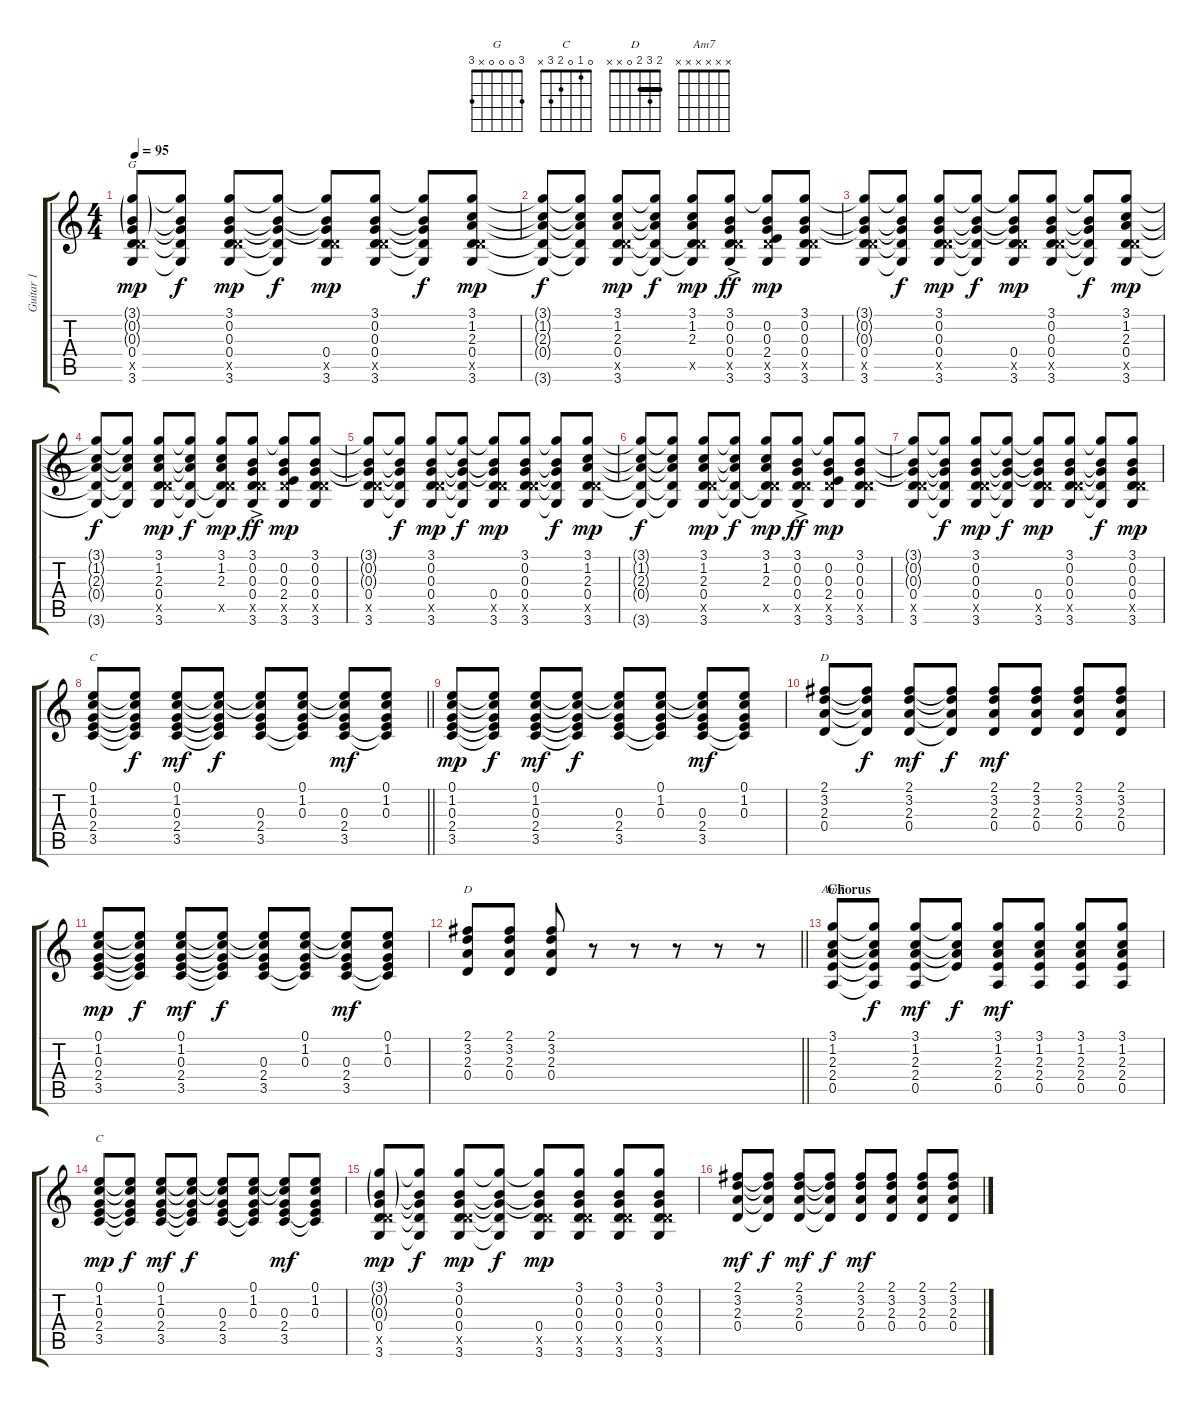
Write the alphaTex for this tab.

\track ("Guitar 1" "Guitar 1") {instrument electricguitarclean}
\staff {score tabs}
\tuning (E4 B3 G3 D3 A2 E2) {hide}
\chord ("G" 3 0 0 0 x 3)
\chord ("C" x x x x x x)
\chord ("D" x x x x x x)
\chord ("D" 2 3 2 0 x x) {barre 2}
\chord ("Am7" x x x x x x)
\chord ("C" 0 1 0 2 3 x)
\ts (4 4)
\tempo 95
\clef g2
\ks c
(3.1{g} 0.2{g} 0.3{g} 0.4 5.5{x} 3.6).8{ch "G" dy mp} (3.1{t} 0.2{t} 0.3{t} 0.4{t} 3.6{t}).8{dy f} (3.1 0.2 0.3 0.4 5.5{x} 3.6).8{dy mp} (3.1{t} 0.2{t} 0.3{t} 0.4{t} 3.6{t}).8{dy f} (3.1{t} 0.2{t} 0.3{t} 0.4 5.5{x} 3.6).8{dy mp} (3.1 0.2 0.3 0.4 5.5{x} 3.6).8 (3.1{t} 0.2{t} 0.3{t} 0.4{t} 3.6{t}).8{dy f} (3.1 1.2 2.3 0.4 5.5{x} 3.6).8{dy mp} |
(3.1{t} 1.2{t} 2.3{t} 0.4{t} 3.6{t}).8{dy f} (3.1{t} 1.2{t} 2.3{t} 0.4{t} 3.6{t}).8 (3.1 1.2 2.3 0.4 5.5{x} 3.6).8{dy mp} (3.1{t} 1.2{t} 2.3{t} 0.4{t} 3.6{t}).8{dy f} (3.1 1.2 2.3 0.4{t} 5.5{x} 3.6{t}).8{dy mp} (3.1 0.2 0.3 0.4{ac} 5.5{x} 3.6).8{dy ff} (3.1{t} 0.2 0.3 2.4 5.5{x} 3.6).8{dy mp} (3.1 0.2 0.3 0.4 5.5{x} 3.6).8 |
(3.1{t} 0.2{t} 0.3{t} 0.4 5.5{x} 3.6).8 (3.1{t} 0.2{t} 0.3{t} 0.4{t} 3.6{t}).8{dy f} (3.1 0.2 0.3 0.4 5.5{x} 3.6).8{dy mp} (3.1{t} 0.2{t} 0.3{t} 0.4{t} 3.6{t}).8{dy f} (3.1{t} 0.2{t} 0.3{t} 0.4 5.5{x} 3.6).8{dy mp} (3.1 0.2 0.3 0.4 5.5{x} 3.6).8 (3.1{t} 0.2{t} 0.3{t} 0.4{t} 3.6{t}).8{dy f} (3.1 1.2 2.3 0.4 5.5{x} 3.6).8{dy mp} |
(3.1{t} 1.2{t} 2.3{t} 0.4{t} 3.6{t}).8{dy f} (3.1{t} 1.2{t} 2.3{t} 0.4{t} 3.6{t}).8 (3.1 1.2 2.3 0.4 5.5{x} 3.6).8{dy mp} (3.1{t} 1.2{t} 2.3{t} 0.4{t} 3.6{t}).8{dy f} (3.1 1.2 2.3 0.4{t} 5.5{x} 3.6{t}).8{dy mp} (3.1 0.2 0.3 0.4{ac} 5.5{x} 3.6).8{dy ff} (3.1{t} 0.2 0.3 2.4 5.5{x} 3.6).8{dy mp} (3.1 0.2 0.3 0.4 5.5{x} 3.6).8 |
(3.1{t} 0.2{t} 0.3{t} 0.4 5.5{x} 3.6).8 (3.1{t} 0.2{t} 0.3{t} 0.4{t} 3.6{t}).8{dy f} (3.1 0.2 0.3 0.4 5.5{x} 3.6).8{dy mp} (3.1{t} 0.2{t} 0.3{t} 0.4{t} 3.6{t}).8{dy f} (3.1{t} 0.2{t} 0.3{t} 0.4 5.5{x} 3.6).8{dy mp} (3.1 0.2 0.3 0.4 5.5{x} 3.6).8 (3.1{t} 0.2{t} 0.3{t} 0.4{t} 3.6{t}).8{dy f} (3.1 1.2 2.3 0.4 5.5{x} 3.6).8{dy mp} |
(3.1{t} 1.2{t} 2.3{t} 0.4{t} 3.6{t}).8{dy f} (3.1{t} 1.2{t} 2.3{t} 0.4{t} 3.6{t}).8 (3.1 1.2 2.3 0.4 5.5{x} 3.6).8{dy mp} (3.1{t} 1.2{t} 2.3{t} 0.4{t} 3.6{t}).8{dy f} (3.1 1.2 2.3 0.4{t} 5.5{x} 3.6{t}).8{dy mp} (3.1 0.2 0.3 0.4{ac} 5.5{x} 3.6).8{dy ff} (3.1{t} 0.2 0.3 2.4 5.5{x} 3.6).8{dy mp} (3.1 0.2 0.3 0.4 5.5{x} 3.6).8 |
(3.1{t} 0.2{t} 0.3{t} 0.4 5.5{x} 3.6).8 (3.1{t} 0.2{t} 0.3{t} 0.4{t} 3.6{t}).8{dy f} (3.1 0.2 0.3 0.4 5.5{x} 3.6).8{dy mp} (3.1{t} 0.2{t} 0.3{t} 0.4{t} 3.6{t}).8{dy f} (3.1{t} 0.2{t} 0.3{t} 0.4 5.5{x} 3.6).8{dy mp} (3.1 0.2 0.3 0.4 5.5{x} 3.6).8 (3.1{t} 0.2{t} 0.3{t} 0.4{t} 3.6{t}).8{dy f} (3.1 0.2 0.3 0.4 5.5{x} 3.6).8{dy mp} |
\barLineRight lightlight
(0.1 1.2 0.3 2.4 3.5).8{ch "C"} (0.1{t} 1.2{t} 0.3{t} 2.4{t} 3.5{t}).8{dy f} (0.1 1.2 0.3 2.4 3.5).8{dy mf} (0.1{t} 1.2{t} 0.3{t} 2.4{t} 3.5{t}).8{dy f} (0.1{t} 1.2{t} 0.3 2.4 3.5).8 (0.1 1.2 0.3 2.4{t} 3.5{t}).8 (0.1{t} 1.2{t} 0.3 2.4 3.5).8{dy mf} (0.1 1.2 0.3 2.4{t} 3.5{t}).8 |
(0.1 1.2 0.3 2.4 3.5).8{dy mp} (0.1{t} 1.2{t} 0.3{t} 2.4{t} 3.5{t}).8{dy f} (0.1 1.2 0.3 2.4 3.5).8{dy mf} (0.1{t} 1.2{t} 0.3{t} 2.4{t} 3.5{t}).8{dy f} (0.1{t} 1.2{t} 0.3 2.4 3.5).8 (0.1 1.2 0.3 2.4{t} 3.5{t}).8 (0.1{t} 1.2{t} 0.3 2.4 3.5).8{dy mf} (0.1 1.2 0.3 2.4{t} 3.5{t}).8 |
(2.1 3.2 2.3 0.4).8{ch "D"} (2.1{t} 3.2{t} 2.3{t} 0.4{t}).8{dy f} (2.1 3.2 2.3 0.4).8{dy mf} (2.1{t} 3.2{t} 2.3{t} 0.4{t}).8{dy f} (2.1 3.2 2.3 0.4).8{dy mf} (2.1 3.2 2.3 0.4).8 (2.1 3.2 2.3 0.4).8 (2.1 3.2 2.3 0.4).8 |
(0.1 1.2 0.3 2.4 3.5).8{dy mp} (0.1{t} 1.2{t} 0.3{t} 2.4{t} 3.5{t}).8{dy f} (0.1 1.2 0.3 2.4 3.5).8{dy mf} (0.1{t} 1.2{t} 0.3{t} 2.4{t} 3.5{t}).8{dy f} (0.1{t} 1.2{t} 0.3 2.4 3.5).8 (0.1 1.2 0.3 2.4{t} 3.5{t}).8 (0.1{t} 1.2{t} 0.3 2.4 3.5).8{dy mf} (0.1 1.2 0.3 2.4{t} 3.5{t}).8 |
\barLineRight lightlight
(2.1 3.2 2.3 0.4).8{ch "D"} (2.1 3.2 2.3 0.4).8 (2.1 3.2 2.3 0.4).8 r.8 r.8 r.8 r.8 r.8 |
\section ("" "Chorus")
(3.1 1.2 2.3 2.4 0.5).8{ch "Am7"} (3.1{t} 1.2{t} 2.3{t} 2.4{t} 0.5{t}).8{dy f} (3.1 1.2 2.3 2.4 0.5).8{dy mf} (3.1{t} 1.2{t} 2.3{t} 2.4{t}).8{dy f} (3.1 1.2 2.3 2.4 0.5).8{dy mf} (3.1 1.2 2.3 2.4 0.5).8 (3.1 1.2 2.3 2.4 0.5).8 (3.1 1.2 2.3 2.4 0.5).8 |
(0.1 1.2 0.3 2.4 3.5).8{ch "C" dy mp} (0.1{t} 1.2{t} 0.3{t} 2.4{t} 3.5{t}).8{dy f} (0.1 1.2 0.3 2.4 3.5).8{dy mf} (0.1{t} 1.2{t} 0.3{t} 2.4{t} 3.5{t}).8{dy f} (0.1{t} 1.2{t} 0.3 2.4 3.5).8 (0.1 1.2 0.3 2.4{t} 3.5{t}).8 (0.1{t} 1.2{t} 0.3 2.4 3.5).8{dy mf} (0.1 1.2 0.3 2.4{t} 3.5{t}).8 |
(3.1{g} 0.2{g} 0.3{g} 0.4 5.5{x} 3.6).8{dy mp} (3.1{t} 0.2{t} 0.3{t} 0.4{t} 3.6{t}).8{dy f} (3.1 0.2 0.3 0.4 5.5{x} 3.6).8{dy mp} (3.1{t} 0.2{t} 0.3{t} 0.4{t} 3.6{t}).8{dy f} (3.1{t} 0.2{t} 0.3{t} 0.4 5.5{x} 3.6).8{dy mp} (3.1 0.2 0.3 0.4 5.5{x} 3.6).8 (3.1 0.2 0.3 0.4 5.5{x} 3.6).8 (3.1 0.2 0.3 0.4 5.5{x} 3.6).8 |
(2.1 3.2 2.3 0.4).8{dy mf} (2.1{t} 3.2{t} 2.3{t} 0.4{t}).8{dy f} (2.1 3.2 2.3 0.4).8{dy mf} (2.1{t} 3.2{t} 2.3{t} 0.4{t}).8{dy f} (2.1 3.2 2.3 0.4).8{dy mf} (2.1 3.2 2.3 0.4).8 (2.1 3.2 2.3 0.4).8 (2.1 3.2 2.3 0.4).8
